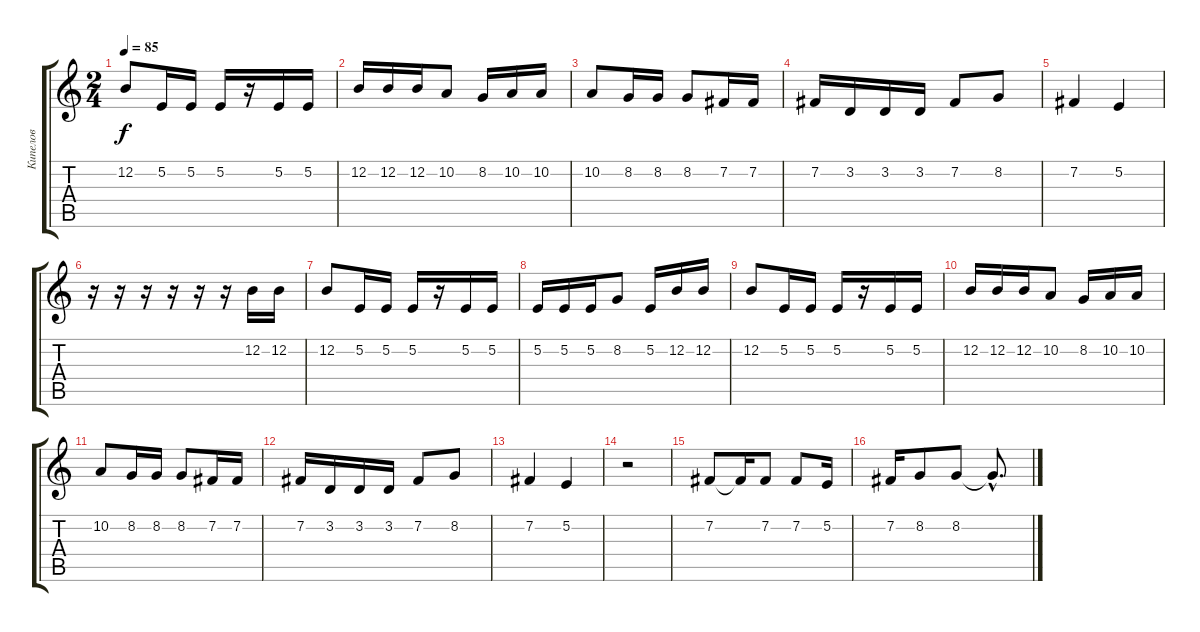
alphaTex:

\track ("Кипелов" "Кипелов") {instrument bassoon}
\staff {score tabs}
\tuning (E4 B3 G3 D3 A2 E2) {hide}
\ts (2 4)
\tempo 85
\clef g2
\ks c
12.2.8{dy f} 5.2.16 5.2.16 5.2.16 r.16 5.2.16 5.2.16 |
12.2.16 12.2.16 12.2.16 10.2.8 8.2.16 10.2.16 10.2.16 |
10.2.8 8.2.16 8.2.16 8.2.8 7.2.16 7.2.16 |
7.2.16 3.2.16 3.2.16 3.2.16 7.2.8 8.2.8 |
7.2.4 5.2.4 |
r.16 r.16 r.16 r.16 r.16 r.16 12.2.16 12.2.16 |
12.2.8 5.2.16 5.2.16 5.2.16 r.16 5.2.16 5.2.16 |
5.2.16 5.2.16 5.2.16 8.2.8 5.2.16 12.2.16 12.2.16 |
12.2.8 5.2.16 5.2.16 5.2.16 r.16 5.2.16 5.2.16 |
12.2.16 12.2.16 12.2.16 10.2.8 8.2.16 10.2.16 10.2.16 |
10.2.8 8.2.16 8.2.16 8.2.8 7.2.16 7.2.16 |
7.2.16 3.2.16 3.2.16 3.2.16 7.2.8 8.2.8 |
7.2.4 5.2.4 |
r.2 |
7.2.8 7.2{t}.16 7.2.8 7.2.8 5.2.16 |
7.2.16 8.2.8 8.2.8 8.2{hac t}.8{d}
